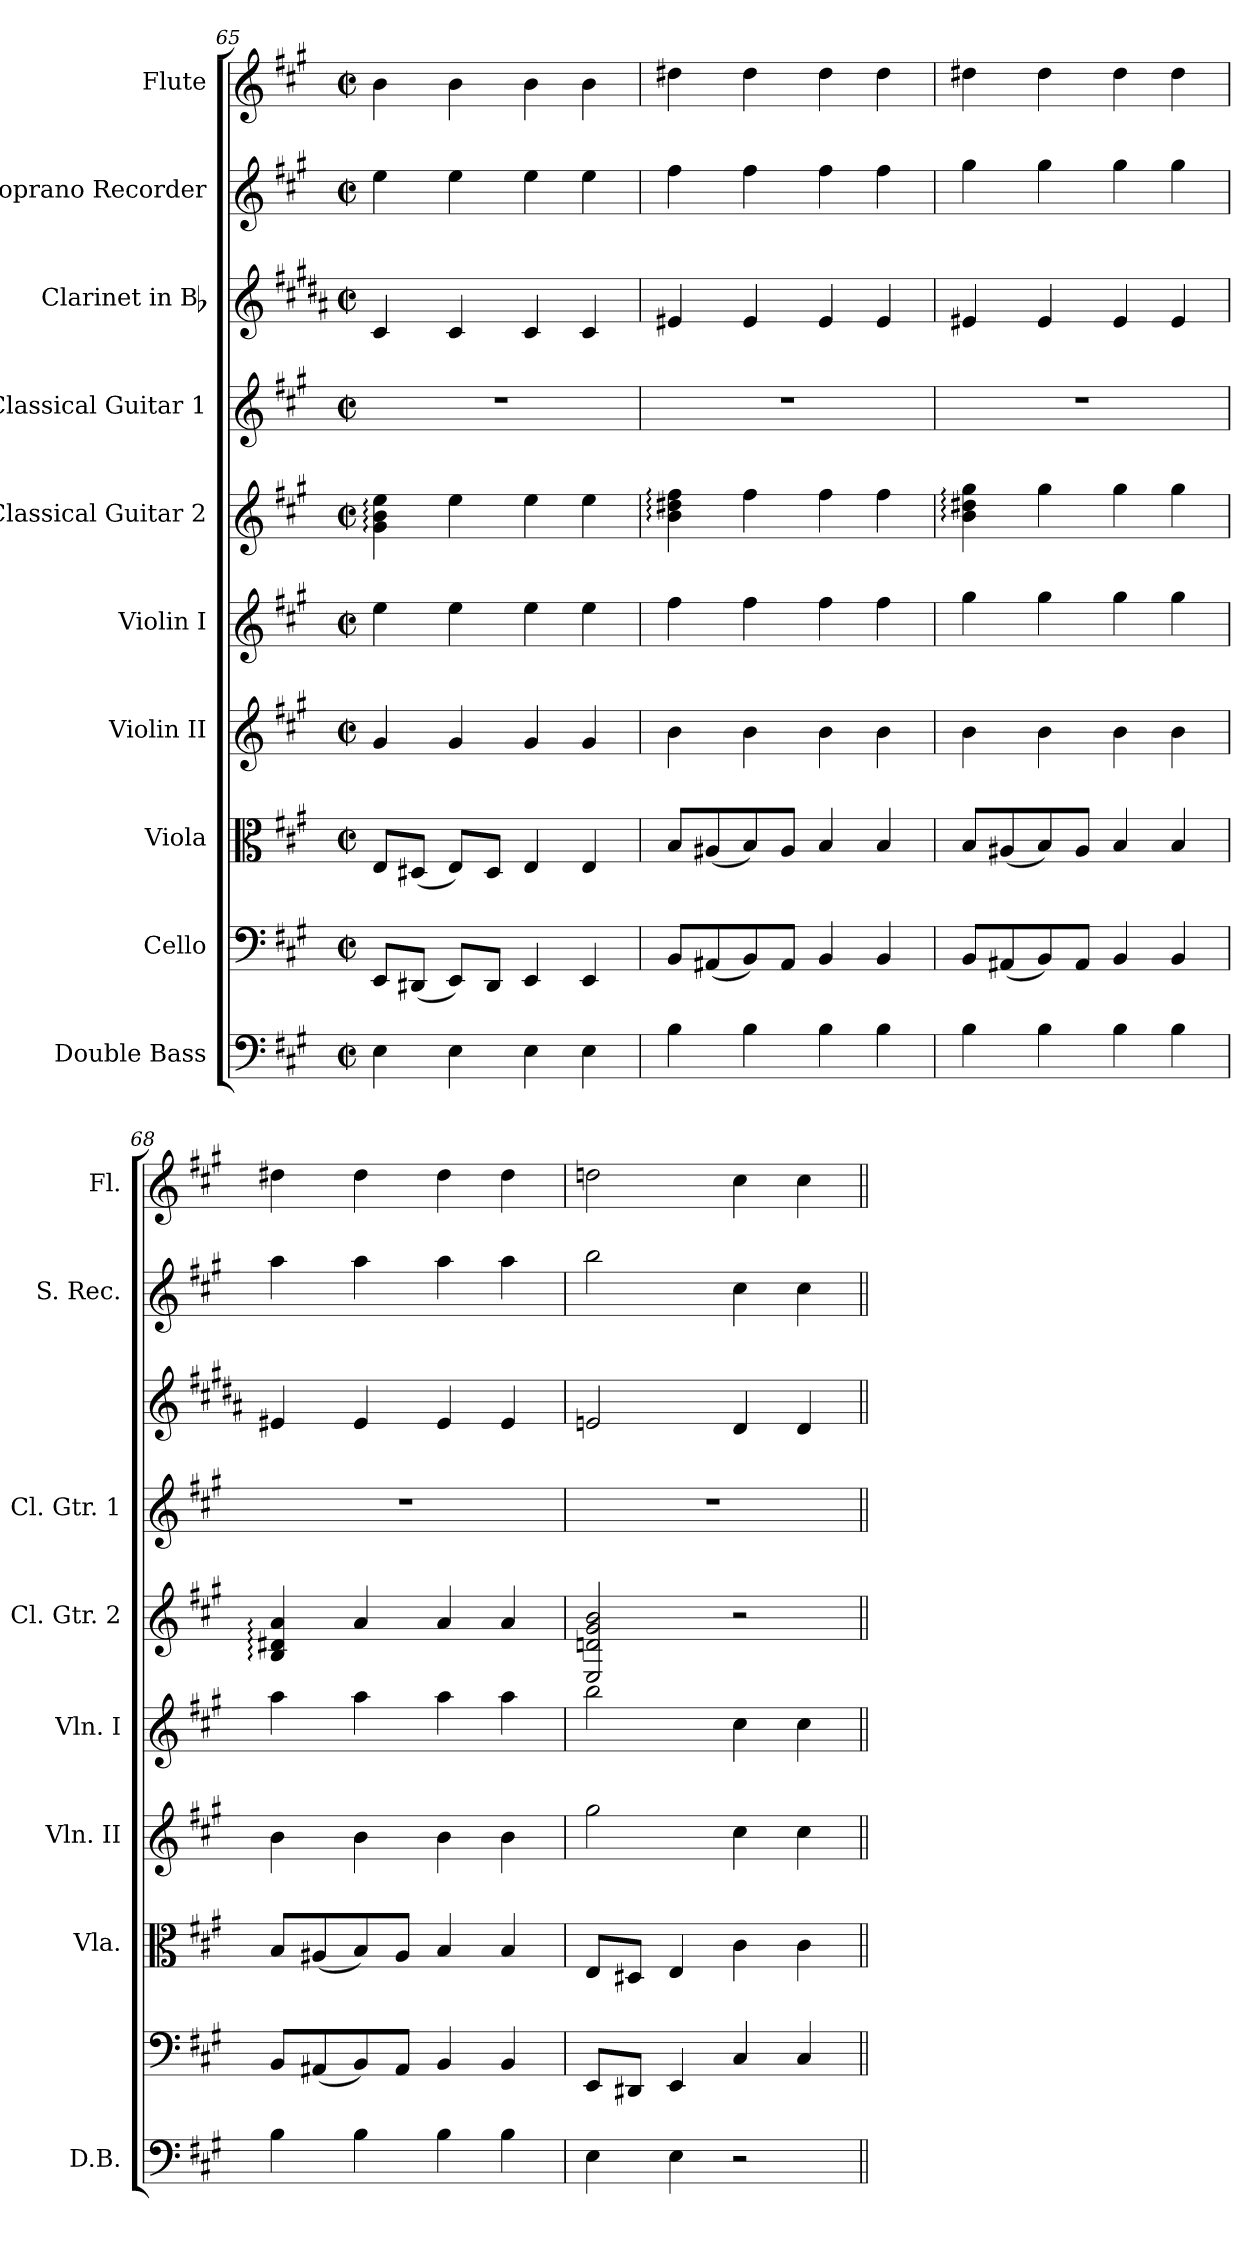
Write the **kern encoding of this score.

**kern	**kern	**kern	**kern	**kern	**kern	**kern	**kern	**kern	**kern
*part10	*part9	*part8	*part7	*part6	*part5	*part4	*part3	*part2	*part1
*staff10	*staff9	*staff8	*staff7	*staff6	*staff5	*staff4	*staff3	*staff2	*staff1
*I"Double Bass	*I"Cello	*I"Viola	*I"Violin II	*I"Violin I	*I"Classical Guitar 2	*I"Classical Guitar 1	*I"Clarinet in Bb	*I"Soprano Recorder	*I"Flute
*I'D.B.	*	*I'Vla.	*I'Vln. II	*I'Vln. I	*I'Cl. Gtr. 2	*I'Cl. Gtr. 1	*	*I'S. Rec.	*I'Fl.
*clefF4	*clefF4	*clefC3	*clefG2	*clefG2	*clefG2	*clefG2	*clefG2	*clefG2	*clefG2
*ITrd7c12	*	*	*	*	*ITrd7c12	*ITrd7c12	*ITrd1c2	*ITrd-7c-12	*
*k[f#c#g#]	*k[f#c#g#]	*k[f#c#g#]	*k[f#c#g#]	*k[f#c#g#]	*k[f#c#g#]	*k[f#c#g#]	*k[f#c#g#]	*k[f#c#g#]	*k[f#c#g#]
*A:	*A:	*A:	*A:	*A:	*A:	*A:	*A:	*A:	*A:
*M2/2	*M2/2	*M2/2	*M2/2	*M2/2	*M2/2	*M2/2	*M2/2	*M2/2	*M2/2
*met(c|)	*met(c|)	*met(c|)	*met(c|)	*met(c|)	*met(c|)	*met(c|)	*met(c|)	*met(c|)	*met(c|)
=65	=65	=65	=65	=65	=65	=65	=65	=65	=65
4EE\	8EE/L	8E/L	4g#/	4ee\	4G#\: 4B\: 4e\:	1r	4B/	4eee\	4b\
.	(<8DD#X/J	(<8D#X/J	.	.	.	.	.	.	.
4EE\	8EE/L)	8E/L)	4g#/	4ee\	4e\	.	4B/	4eee\	4b\
.	8DD#/J	8D#/J	.	.	.	.	.	.	.
4EE\	4EE/	4E/	4g#/	4ee\	4e\	.	4B/	4eee\	4b\
4EE\	4EE/	4E/	4g#/	4ee\	4e\	.	4B/	4eee\	4b\
!!LO:PB:g=z
=66	=66	=66	=66	=66	=66	=66	=66	=66	=66
4BB\	8BB/L	8B/L	4b\	4ff#\	4B\: 4d#X\: 4f#\:	1r	4d#X/	4fff#\	4dd#X\
.	(<8AA#X/	(<8A#X/	.	.	.	.	.	.	.
4BB\	8BB/)	8B/)	4b\	4ff#\	4f#\	.	4d#/	4fff#\	4dd#\
.	8AA#/J	8A#/J	.	.	.	.	.	.	.
4BB\	4BB/	4B/	4b\	4ff#\	4f#\	.	4d#/	4fff#\	4dd#\
4BB\	4BB/	4B/	4b\	4ff#\	4f#\	.	4d#/	4fff#\	4dd#\
=67	=67	=67	=67	=67	=67	=67	=67	=67	=67
4BB\	8BB/L	8B/L	4b\	4gg#\	4B\: 4d#X\: 4g#\:	1r	4d#X/	4ggg#\	4dd#X\
.	(<8AA#X/	(<8A#X/	.	.	.	.	.	.	.
4BB\	8BB/)	8B/)	4b\	4gg#\	4g#\	.	4d#/	4ggg#\	4dd#\
.	8AA#/J	8A#/J	.	.	.	.	.	.	.
4BB\	4BB/	4B/	4b\	4gg#\	4g#\	.	4d#/	4ggg#\	4dd#\
4BB\	4BB/	4B/	4b\	4gg#\	4g#\	.	4d#/	4ggg#\	4dd#\
=68	=68	=68	=68	=68	=68	=68	=68	=68	=68
4BB\	8BB/L	8B/L	4b\	4aa\	4BB/: 4D#X/: 4A/:	1r	4d#X/	4aaa\	4dd#X\
.	(<8AA#X/	(<8A#X/	.	.	.	.	.	.	.
4BB\	8BB/)	8B/)	4b\	4aa\	4A/	.	4d#/	4aaa\	4dd#\
.	8AA#/J	8A#/J	.	.	.	.	.	.	.
4BB\	4BB/	4B/	4b\	4aa\	4A/	.	4d#/	4aaa\	4dd#\
4BB\	4BB/	4B/	4b\	4aa\	4A/	.	4d#/	4aaa\	4dd#\
=69	=69	=69	=69	=69	=69	=69	=69	=69	=69
4EE\	8EE/L	8E/L	2gg#\	2bb\	2EE/ 2Dni/ 2G#/ 2B/	1r	2dn/	2bbb\	2ddni\
.	8DD#X/J	8D#X/J	.	.	.	.	.	.	.
4EE\	4EE/	4E/	.	.	.	.	.	.	.
2r	4C#/	4c#\	4cc#\	4cc#\	2r	.	4c#/	4ccc#\	4cc#\
.	4C#/	4c#\	4cc#\	4cc#\	.	.	4c#/	4ccc#\	4cc#\
=||	=||	=||	=||	=||	=||	=||	=||	=||	=||
*-	*-	*-	*-	*-	*-	*-	*-	*-	*-
